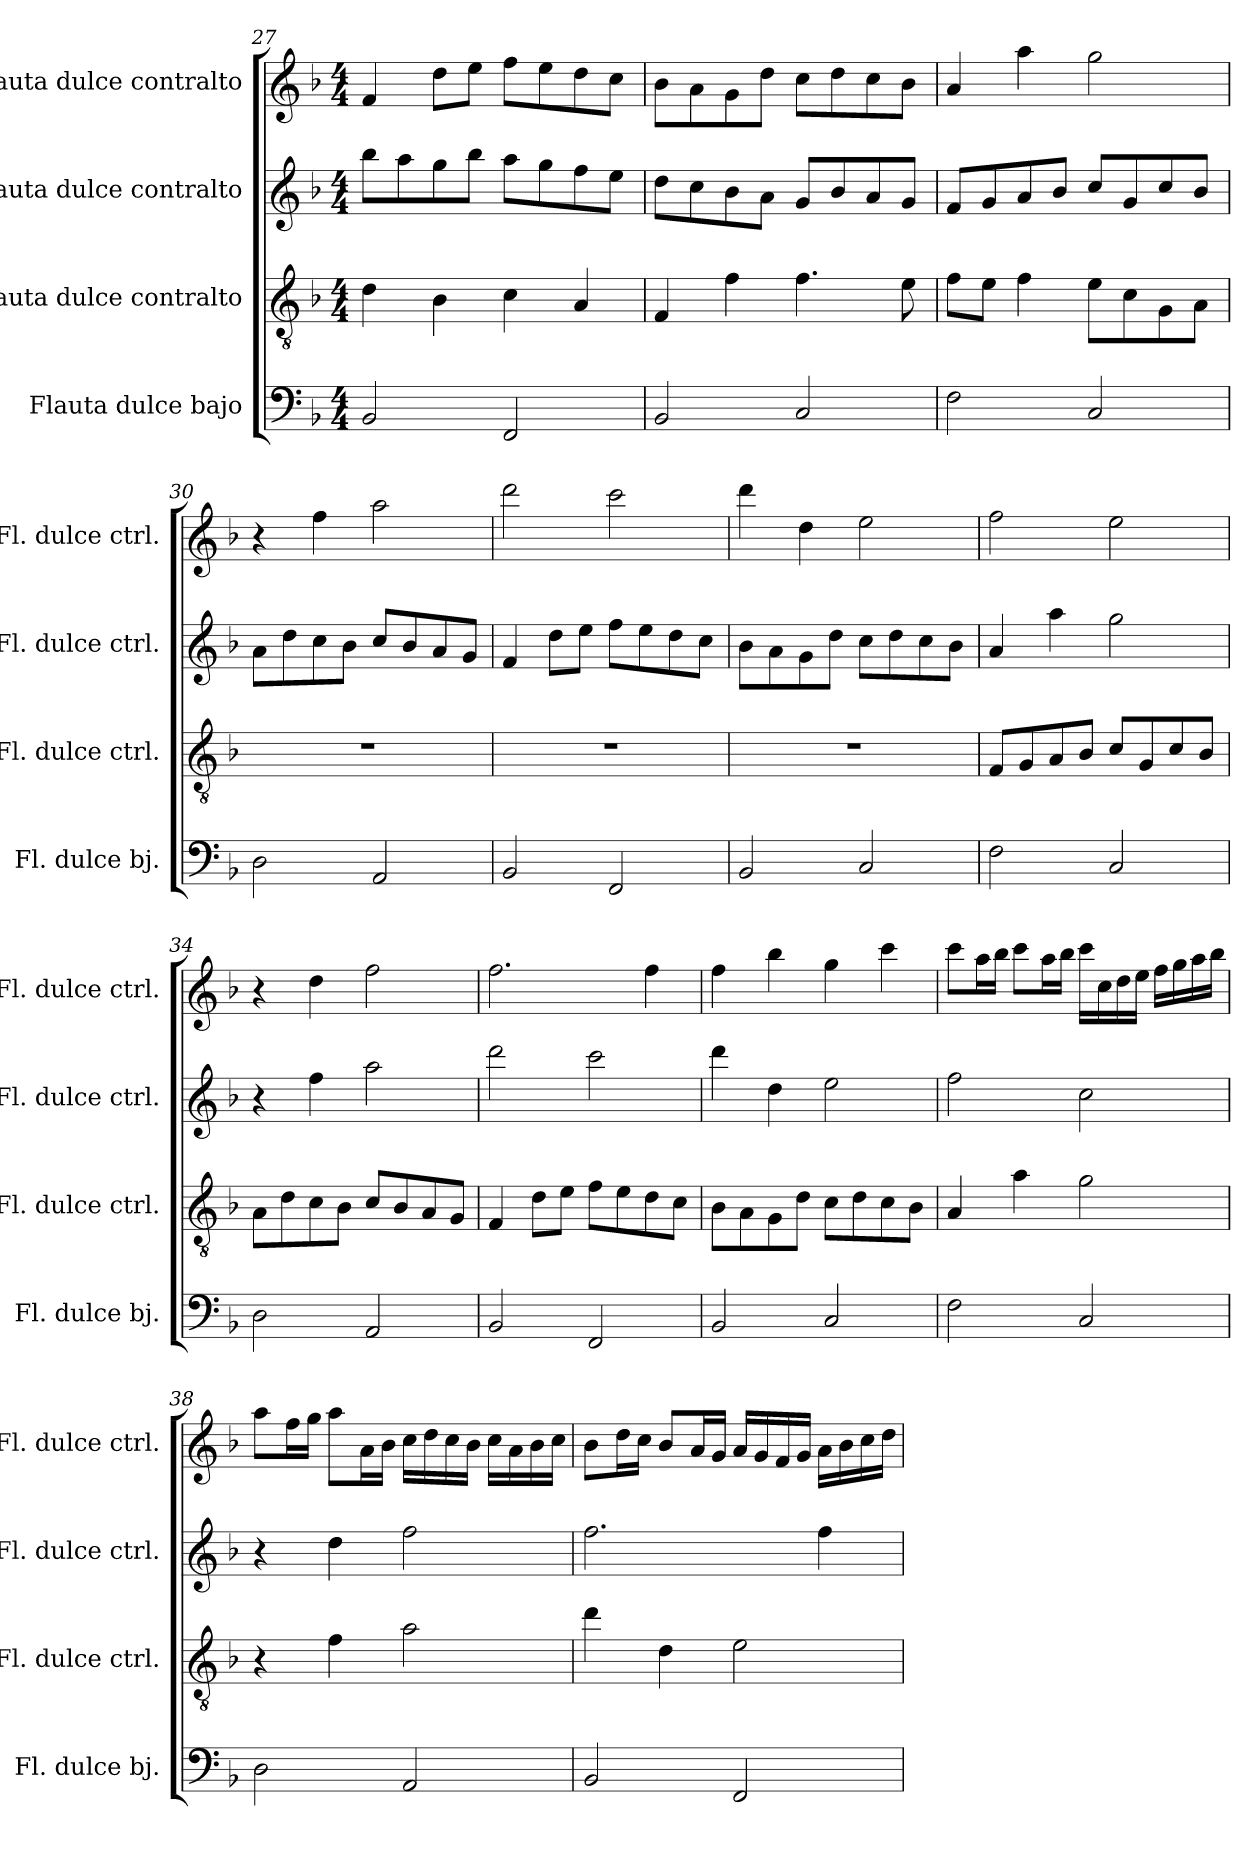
**kern	**kern	**kern	**kern
*part4	*part3	*part2	*part1
*staff4	*staff3	*staff2	*staff1
*I"Flauta dulce bajo	*I"Flauta dulce contralto	*I"Flauta dulce contralto	*I"Flauta dulce contralto
*I'Fl. dulce bj.	*I'Fl. dulce ctrl.	*I'Fl. dulce ctrl.	*I'Fl. dulce ctrl.
!!LO:LB:g=z
*clefF4	*clefGv2	*clefG2	*clefG2
*k[b-]	*k[b-]	*k[b-]	*k[b-]
*M4/4	*M4/4	*M4/4	*M4/4
=27	=27	=27	=27
2BB-/	4d\	8bb-\L	4f/
.	.	8aa\	.
.	4B-\	8gg\	8dd\L
.	.	8bb-\J	8ee\J
2FF/	4c\	8aa\L	8ff\L
.	.	8gg\	8ee\
.	4A/	8ff\	8dd\
.	.	8ee\J	8cc\J
=28	=28	=28	=28
2BB-/	4F/	8dd\L	8b-\L
.	.	8cc\	8a\
.	4f\	8b-\	8g\
.	.	8a\J	8dd\J
2C/	4.f\	8g/L	8cc\L
.	.	8b-/	8dd\
.	.	8a/	8cc\
.	8e\	8g/J	8b-\J
=29	=29	=29	=29
2F\	8f\L	8f/L	4a/
.	8e\J	8g/	.
.	4f\	8a/	4aa\
.	.	8b-/J	.
2C/	8e\L	8cc/L	2gg\
.	8c\	8g/	.
.	8G\	8cc/	.
.	8A\J	8b-/J	.
=30	=30	=30	=30
2D\	1r	8a\L	4r
.	.	8dd\	.
.	.	8cc\	4ff\
.	.	8b-\J	.
2AA/	.	8cc/L	2aa\
.	.	8b-/	.
.	.	8a/	.
.	.	8g/J	.
!!LO:LB:g=z
=31	=31	=31	=31
2BB-/	1r	4f/	2ddd\
.	.	8dd\L	.
.	.	8ee\J	.
2FF/	.	8ff\L	2ccc\
.	.	8ee\	.
.	.	8dd\	.
.	.	8cc\J	.
=32	=32	=32	=32
2BB-/	1r	8b-\L	4ddd\
.	.	8a\	.
.	.	8g\	4dd\
.	.	8dd\J	.
2C/	.	8cc\L	2ee\
.	.	8dd\	.
.	.	8cc\	.
.	.	8b-\J	.
=33	=33	=33	=33
2F\	8F/L	4a/	2ff\
.	8G/	.	.
.	8A/	4aa\	.
.	8B-/J	.	.
2C/	8c/L	2gg\	2ee\
.	8G/	.	.
.	8c/	.	.
.	8B-/J	.	.
=34	=34	=34	=34
2D\	8A\L	4r	4r
.	8d\	.	.
.	8c\	4ff\	4dd\
.	8B-\J	.	.
2AA/	8c/L	2aa\	2ff\
.	8B-/	.	.
.	8A/	.	.
.	8G/J	.	.
!!LO:PB:g=z
=35	=35	=35	=35
2BB-/	4F/	2ddd\	2.ff\
.	8d\L	.	.
.	8e\J	.	.
2FF/	8f\L	2ccc\	.
.	8e\	.	.
.	8d\	.	4ff\
.	8c\J	.	.
=36	=36	=36	=36
2BB-/	8B-\L	4ddd\	4ff\
.	8A\	.	.
.	8G\	4dd\	4bb-\
.	8d\J	.	.
2C/	8c\L	2ee\	4gg\
.	8d\	.	.
.	8c\	.	4ccc\
.	8B-\J	.	.
=37	=37	=37	=37
2F\	4A/	2ff\	8ccc\L
.	.	.	16aa\L
.	.	.	16bb-\JJ
.	4a\	.	8ccc\L
.	.	.	16aa\L
.	.	.	16bb-\JJ
2C/	2g\	2cc\	16ccc\LL
.	.	.	16cc\
.	.	.	16dd\
.	.	.	16ee\JJ
.	.	.	16ff\LL
.	.	.	16gg\
.	.	.	16aa\
.	.	.	16bb-\JJ
!!LO:LB:g=z
=38	=38	=38	=38
2D\	4r	4r	8aa\L
.	.	.	16ff\L
.	.	.	16gg\JJ
.	4f\	4dd\	8aa\L
.	.	.	16a\L
.	.	.	16b-\JJ
2AA/	2a\	2ff\	16cc\LL
.	.	.	16dd\
.	.	.	16cc\
.	.	.	16b-\JJ
.	.	.	16cc\LL
.	.	.	16a\
.	.	.	16b-\
.	.	.	16cc\JJ
=39	=39	=39	=39
2BB-/	4dd\	2.ff\	8b-\L
.	.	.	16dd\L
.	.	.	16cc\JJ
.	4d\	.	8b-/L
.	.	.	16a/L
.	.	.	16g/JJ
2FF/	2e\	.	16a/LL
.	.	.	16g/
.	.	.	16f/
.	.	.	16g/JJ
.	.	4ff\	16a\LL
.	.	.	16b-\
.	.	.	16cc\
.	.	.	16dd\JJ
=	=	=	=
*-	*-	*-	*-
